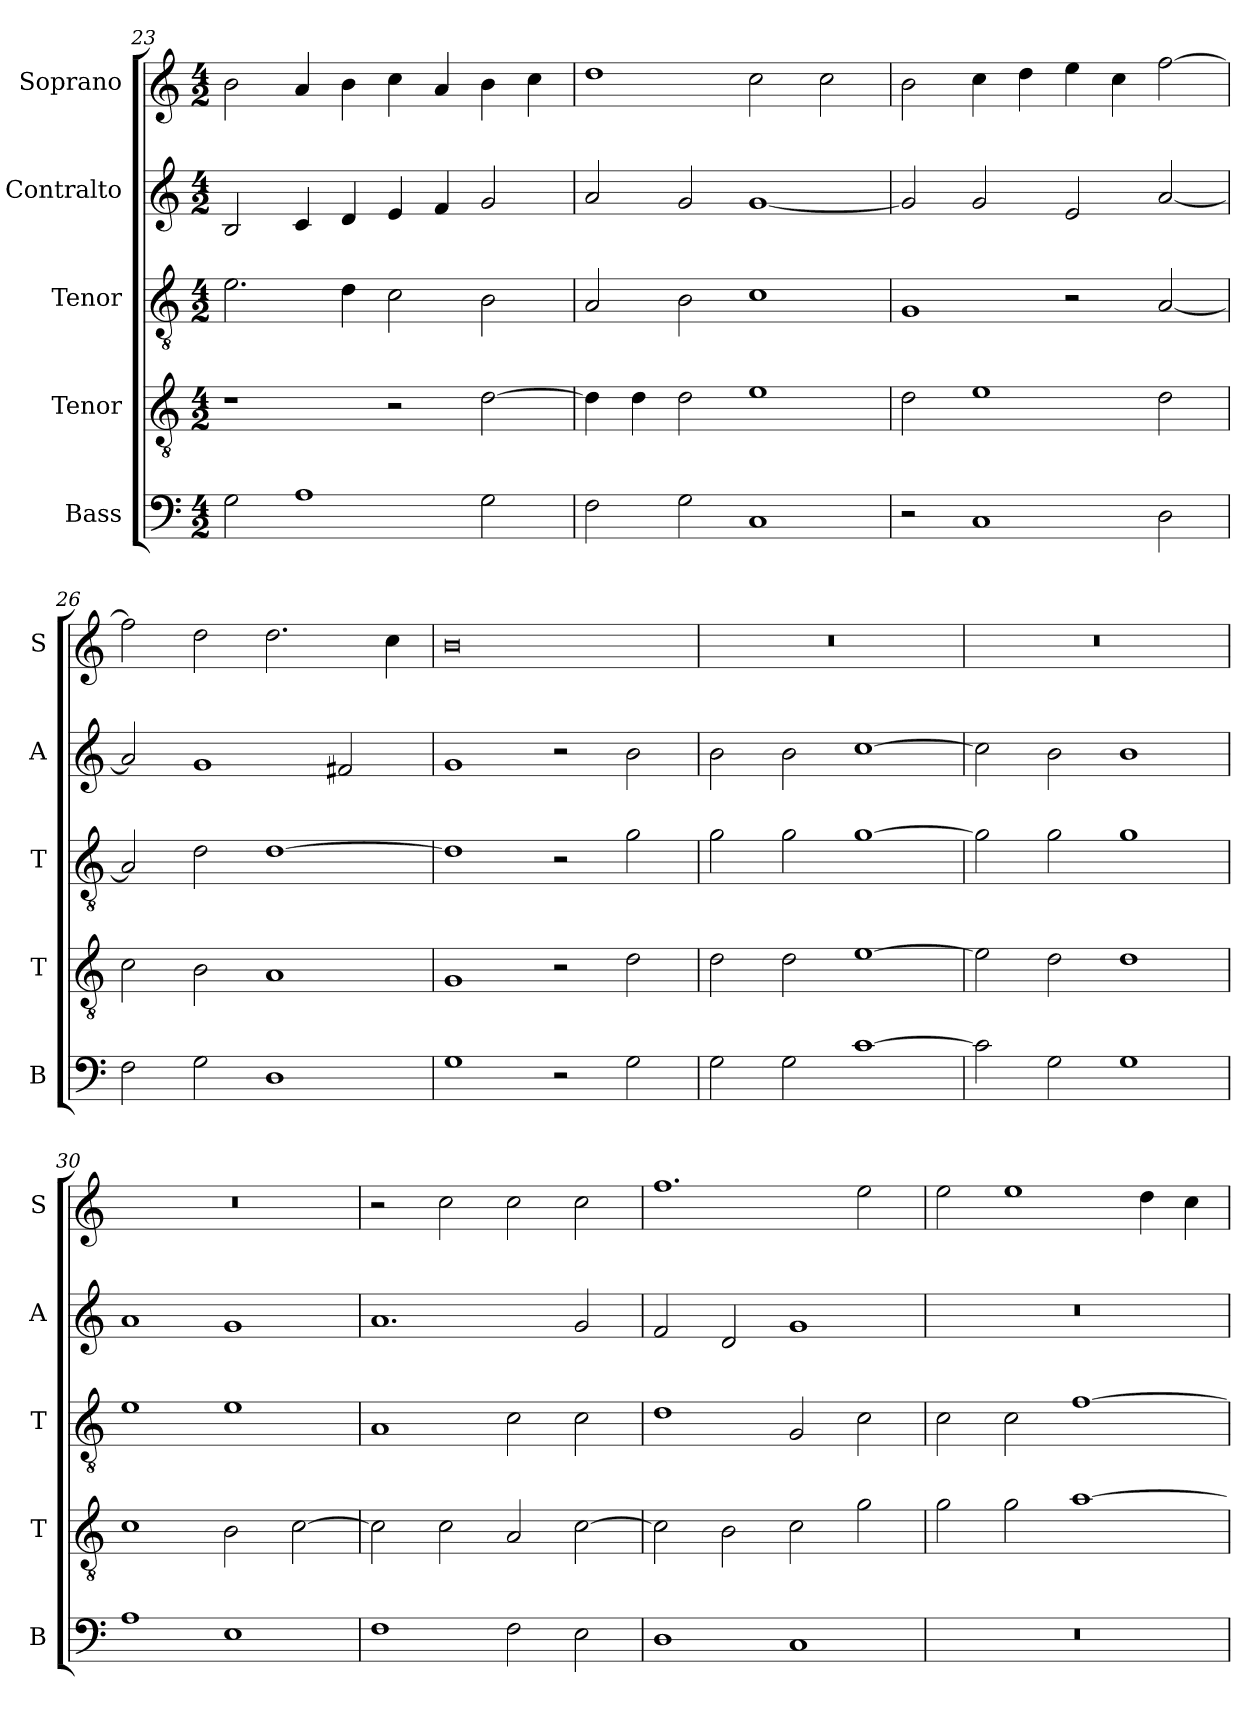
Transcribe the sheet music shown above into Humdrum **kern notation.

**kern	**kern	**kern	**kern	**kern
*part5	*part4	*part3	*part2	*part1
*staff5	*staff4	*staff3	*staff2	*staff1
*I"Bass	*I"Tenor	*I"Tenor	*I"Contralto	*I"Soprano
*I'B	*I'T	*I'T	*I'A	*I'S
*clefF4	*clefGv2	*clefGv2	*clefG2	*clefG2
*k[]	*k[]	*k[]	*k[]	*k[]
*G:mix	*G:mix	*G:mix	*G:mix	*G:mix
*M4/2	*M4/2	*M4/2	*M4/2	*M4/2
=23	=23	=23	=23	=23
2G	1r	2.e	2B	2b
1A	.	.	4c	4a
.	.	4d	4d	4b
.	2r	2c	4e	4cc
.	.	.	4f	4a
2G	[2d	2B	2g	4b
.	.	.	.	4cc
=24	=24	=24	=24	=24
2F	4d]	2A	2a	1dd
.	4d	.	.	.
2G	2d	2B	2g	.
1C	1e	1c	[1g	2cc
.	.	.	.	2cc
=25	=25	=25	=25	=25
2r	2d	1G	2g]	2b
1C	1e	.	2g	4cc
.	.	.	.	4dd
.	.	2r	2e	4ee
.	.	.	.	4cc
2D	2d	[2A	[2a	[2ff
=26	=26	=26	=26	=26
2F	2c	2A]	2a]	2ff]
2G	2B	2d	1g	2dd
1D	1A	[1d	.	2.dd
.	.	.	2f#X	.
.	.	.	.	4cc
=27	=27	=27	=27	=27
1G	1G	1d]	1g	0b
2r	2r	2r	2r	.
2G	2d	2g	2b	.
=28	=28	=28	=28	=28
2G	2d	2g	2b	0r
2G	2d	2g	2b	.
[1c	[1e	[1g	[1cc	.
=29	=29	=29	=29	=29
2c]	2e]	2g]	2cc]	0r
2G	2d	2g	2b	.
1G	1d	1g	1b	.
=30	=30	=30	=30	=30
1A	1c	1e	1a	0r
1E	2B	1e	1g	.
.	[2c	.	.	.
=31	=31	=31	=31	=31
1F	2c]	1A	1.a	2r
.	2c	.	.	2cc
2F	2A	2c	.	2cc
2E	[2c	2c	2g	2cc
=32	=32	=32	=32	=32
1D	2c]	1d	2f	1.ff
.	2B	.	2d	.
1C	2c	2G	1g	.
.	2g	2c	.	2ee
=33	=33	=33	=33	=33
0r	2g	2c	0r	2ee
.	2g	2c	.	1ee
.	[1a	[1f	.	.
.	.	.	.	4dd
.	.	.	.	4cc
=	=	=	=	=
*-	*-	*-	*-	*-
